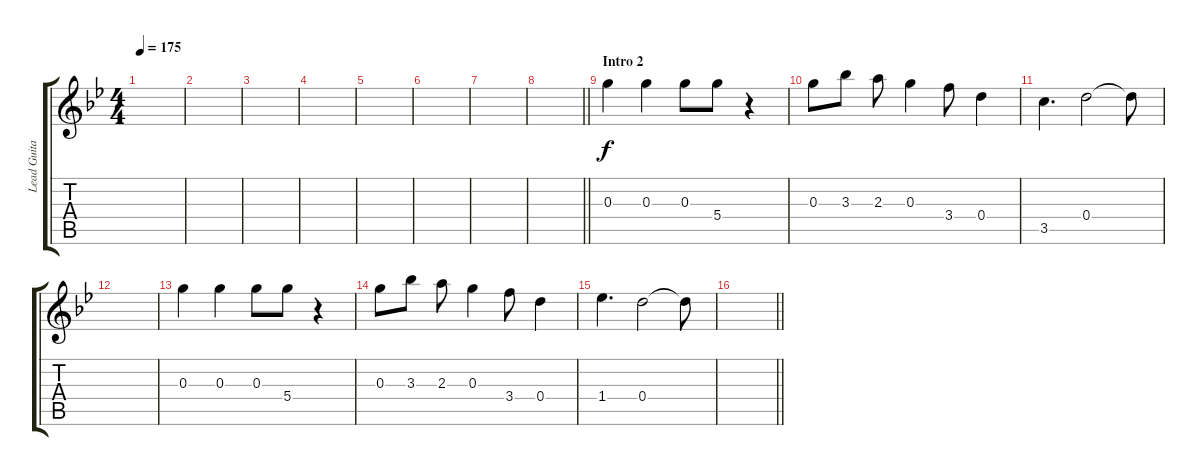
\track ("Lead Guitar" "Lead Guita") {instrument overdrivenguitar}
\staff {score tabs}
\tuning (E5 B4 G4 D4 A3 E3) {hide}
\ts (4 4)
\tempo 175
\clef g2
\ks bb
|
|
|
|
|
|
|
\barLineRight lightlight
|
\section ("" "Intro 2")
0.3.4 0.3.4 0.3.8 5.4.8 r.4 |
0.3.8 3.3.8 2.3.8 0.3.4 3.4.8 0.4.4 |
3.5.4{d} 0.4.2 0.4{t}.8 |
|
0.3.4 0.3.4 0.3.8 5.4.8 r.4 |
0.3.8 3.3.8 2.3.8 0.3.4 3.4.8 0.4.4 |
1.4.4{d} 0.4.2 0.4{t}.8 |
\barLineRight lightlight
